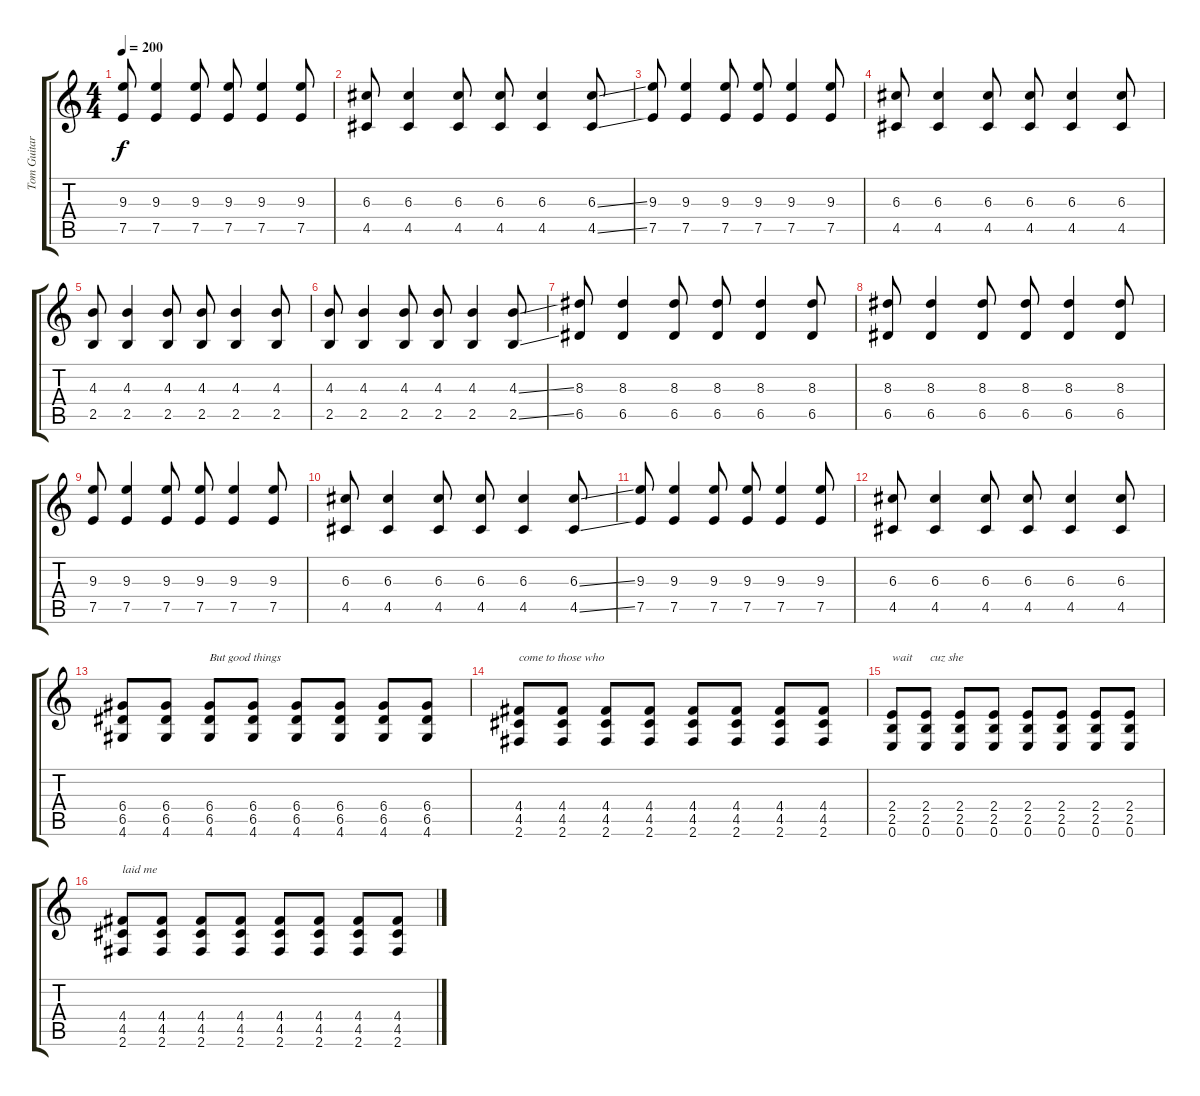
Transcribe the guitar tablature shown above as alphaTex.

\track ("Tom Guitar 1" "Tom Guitar") {instrument distortionguitar}
\staff {score tabs}
\tuning (E4 B3 G3 D3 A2 E2) {hide}
\ts (4 4)
\tempo 200
\clef g2
\ks c
(9.3 7.5).8{dy f} (9.3 7.5).4 (9.3 7.5).8 (9.3 7.5).8 (9.3 7.5).4 (9.3 7.5).8 |
(6.3 4.5).8 (6.3 4.5).4 (6.3 4.5).8 (6.3 4.5).8 (6.3 4.5).4 (6.3{ss} 4.5{ss}).8 |
(9.3 7.5).8 (9.3 7.5).4 (9.3 7.5).8 (9.3 7.5).8 (9.3 7.5).4 (9.3 7.5).8 |
(6.3 4.5).8 (6.3 4.5).4 (6.3 4.5).8 (6.3 4.5).8 (6.3 4.5).4 (6.3 4.5).8 |
(4.3 2.5).8 (4.3 2.5).4 (4.3 2.5).8 (4.3 2.5).8 (4.3 2.5).4 (4.3 2.5).8 |
(4.3 2.5).8 (4.3 2.5).4 (4.3 2.5).8 (4.3 2.5).8 (4.3 2.5).4 (4.3{ss} 2.5{ss}).8 |
(8.3 6.5).8 (8.3 6.5).4 (8.3 6.5).8 (8.3 6.5).8 (8.3 6.5).4 (8.3 6.5).8 |
(8.3 6.5).8 (8.3 6.5).4 (8.3 6.5).8 (8.3 6.5).8 (8.3 6.5).4 (8.3 6.5).8 |
(9.3 7.5).8 (9.3 7.5).4 (9.3 7.5).8 (9.3 7.5).8 (9.3 7.5).4 (9.3 7.5).8 |
(6.3 4.5).8 (6.3 4.5).4 (6.3 4.5).8 (6.3 4.5).8 (6.3 4.5).4 (6.3{ss} 4.5{ss}).8 |
(9.3 7.5).8 (9.3 7.5).4 (9.3 7.5).8 (9.3 7.5).8 (9.3 7.5).4 (9.3 7.5).8 |
(6.3 4.5).8 (6.3 4.5).4 (6.3 4.5).8 (6.3 4.5).8 (6.3 4.5).4 (6.3 4.5).8 |
(6.4 6.5 4.6).8 (6.4 6.5 4.6).8 (6.4 6.5 4.6).8{txt "But good things"} (6.4 6.5 4.6).8 (6.4 6.5 4.6).8 (6.4 6.5 4.6).8 (6.4 6.5 4.6).8 (6.4 6.5 4.6).8 |
(4.4 4.5 2.6).8{txt "come to those who"} (4.4 4.5 2.6).8 (4.4 4.5 2.6).8 (4.4 4.5 2.6).8 (4.4 4.5 2.6).8 (4.4 4.5 2.6).8 (4.4 4.5 2.6).8 (4.4 4.5 2.6).8 |
(2.4 2.5 0.6).8{txt "wait      cuz she"} (2.4 2.5 0.6).8 (2.4 2.5 0.6).8 (2.4 2.5 0.6).8 (2.4 2.5 0.6).8 (2.4 2.5 0.6).8 (2.4 2.5 0.6).8 (2.4 2.5 0.6).8 |
(4.4 4.5 2.6).8{txt "laid me"} (4.4 4.5 2.6).8 (4.4 4.5 2.6).8 (4.4 4.5 2.6).8 (4.4 4.5 2.6).8 (4.4 4.5 2.6).8 (4.4 4.5 2.6).8 (4.4 4.5 2.6).8
